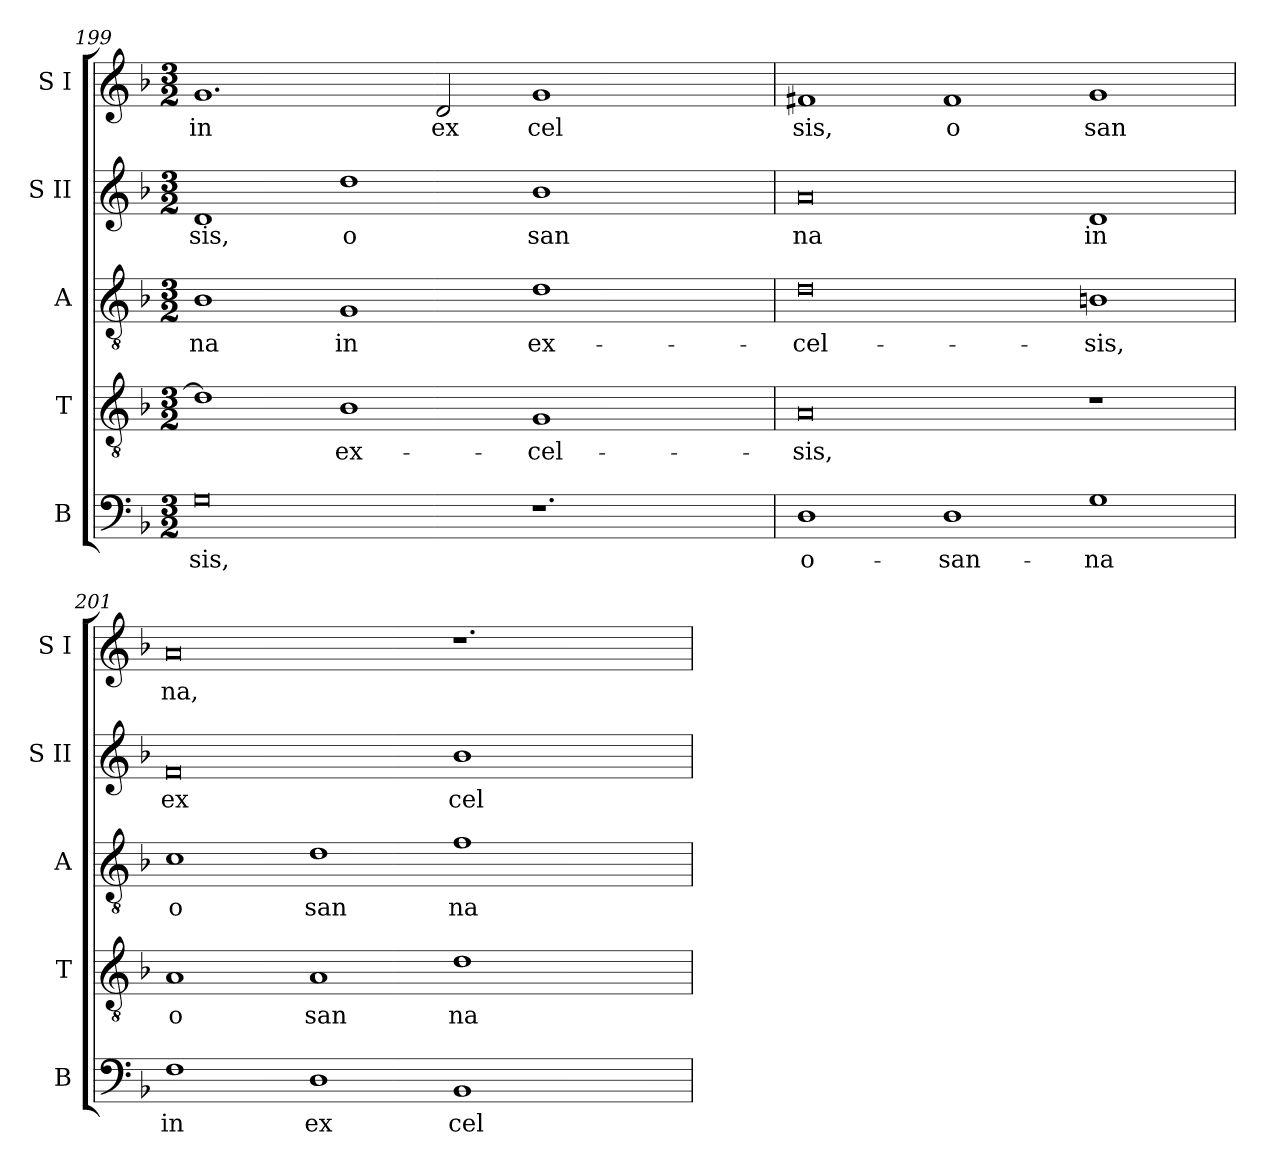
**kern	**text	**kern	**text	**kern	**text	**kern	**text	**kern	**text
*part5	*part5	*part4	*part4	*part3	*part3	*part2	*part2	*part1	*part1
*staff5	*staff5	*staff4	*staff4	*staff3	*staff3	*staff2	*staff2	*staff1	*staff1
*I"B	*	*I"T	*	*I"A	*	*I"S II	*	*I"S I	*
*I'B	*	*I'T	*	*I'A	*	*I'S II	*	*I'S I	*
*clefF4	*	*clefGv2	*	*clefGv2	*	*clefG2	*	*clefG2	*
*k[b-]	*	*k[b-]	*	*k[b-]	*	*k[b-]	*	*k[b-]	*
*F:	*	*F:	*	*F:	*	*F:	*	*F:	*
*M3/2	*	*M3/2	*	*M3/2	*	*M3/2	*	*M3/2	*
=199	=199	=199	=199	=199	=199	=199	=199	=199	=199
!	!LO:LY:b:cj	!	!LO:LY:b:cj	!	!LO:LY:b:cj	!	!LO:LY:b:cj	!	!LO:LY:b:cj
0G	-sis,	1d]	.	1B-	-na	1d	sis,	1.g	in
!	!	!	!LO:LY:b:cj	!	!LO:LY:b:cj	!	!LO:LY:b:cj	!	!
.	.	1B-	ex-	1G	in	1dd	o	.	.
!	!	!	!	!	!	!	!	!	!LO:LY:b:cj
.	.	.	.	.	.	.	.	2d/	ex
!	!	!	!LO:LY:b:cj	!	!LO:LY:b:cj	!	!LO:LY:b:cj	!	!LO:LY:b:cj
1.r	.	1G	-cel-	1d	ex-	1b-	san	1g	cel
.	.	2ryy	.	2ryy	.	2ryy	.	2ryy	.
=200	=200	=200	=200	=200	=200	=200	=200	=200	=200
!	!LO:LY:b:cj	!	!LO:LY:b:cj	!	!LO:LY:b:cj	!	!LO:LY:b:cj	!	!LO:LY:b:cj
1D	o-	0A	-sis,	0d	-cel-	0a	na	1f#X	sis,
!	!LO:LY:b:cj	!	!	!	!	!	!	!	!LO:LY:b:cj
1D	-san-	.	.	.	.	.	.	1f#	o
!	!LO:LY:b:cj	!	!	!	!LO:LY:b:cj	!	!LO:LY:b:cj	!	!LO:LY:b:cj
1G	-na	1r	.	1Bn	-sis,	1d	in	1g	san
!!LO:LB:g=z
=201	=201	=201	=201	=201	=201	=201	=201	=201	=201
!	!LO:LY:b:cj	!	!LO:LY:b:cj	!	!LO:LY:b:cj	!	!LO:LY:b:cj	!	!LO:LY:b:cj
1F	in	1A	o	1c	o	0f	ex	0a	na,
!	!LO:LY:b:cj	!	!LO:LY:b:cj	!	!LO:LY:b:cj	!	!	!	!
1D	ex	1A	san	1d	san	.	.	.	.
!	!LO:LY:b:cj	!	!LO:LY:b:cj	!	!LO:LY:b:cj	!	!LO:LY:b:cj	!	!
1BB-	cel	1d	na	1f	na	1b-	cel	1.r	.
2ryy	.	2ryy	.	2ryy	.	2ryy	.	.	.
=	=	=	=	=	=	=	=	=	=
*-	*-	*-	*-	*-	*-	*-	*-	*-	*-
